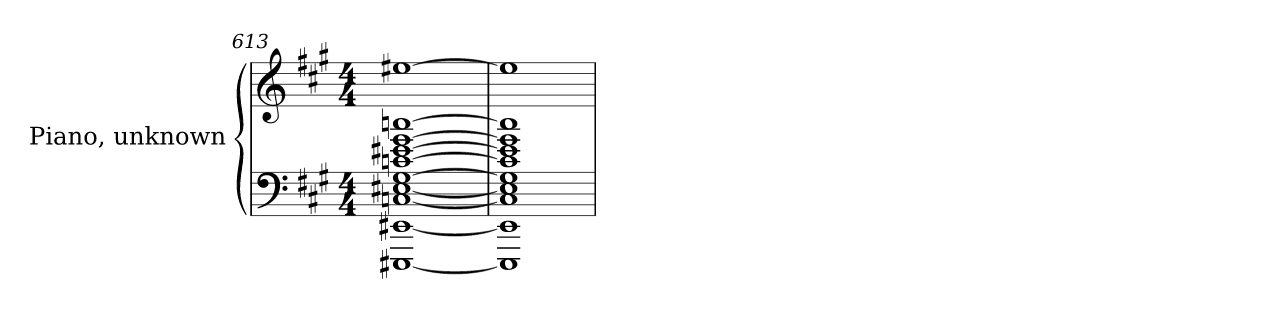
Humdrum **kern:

**kern	**kern
*part1	*part1
*staff2	*staff1
*I"Piano, unknown	*
*I'Pno.	*
*clefF4	*clefG2
*k[f#c#g#]	*k[f#c#g#]
*M4/4	*M4/4
=613	=613
[1EEE#X [1EE#X [1Cn [1E#X [1G# [1cn [1e#X [1g# [1ccn	[1ee#X
=614	=614
1EEE#] 1EE#] 1C] 1E#] 1G#] 1c] 1e#] 1g#] 1cc]	1ee#]
=	=
*-	*-
